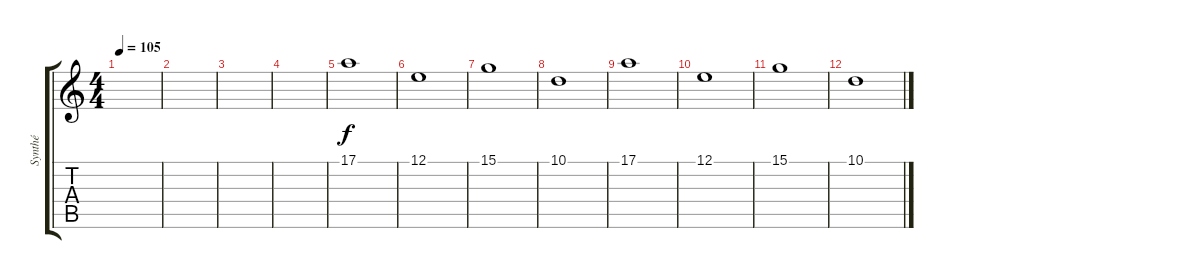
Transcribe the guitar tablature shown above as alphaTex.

\track ("Synthé" "Synthé") {instrument pad2warm}
\staff {score tabs}
\tuning (E4 B3 G3 D3 A2 E2) {hide}
\ts (4 4)
\tempo 105
\clef g2
\ks c
|
|
|
|
17.1.1 |
12.1.1 |
15.1.1 |
10.1.1 |
17.1.1 |
12.1.1 |
15.1.1 |
10.1.1
